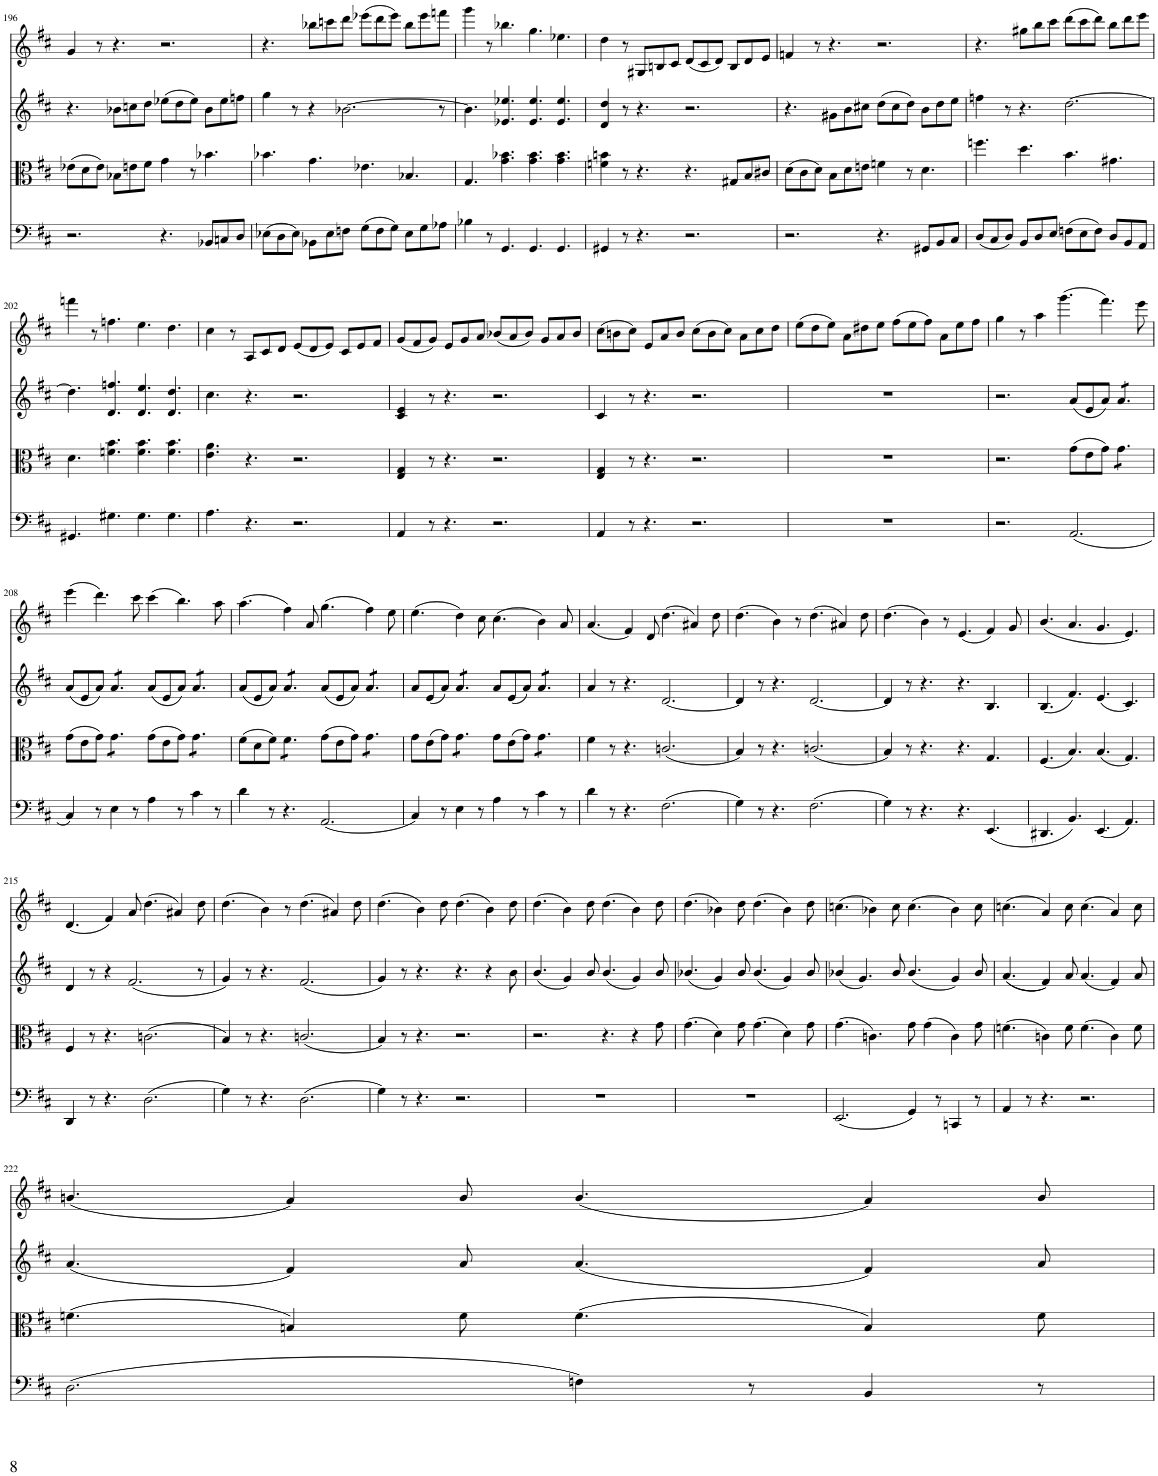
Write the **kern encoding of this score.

**kern	**kern	**kern	**kern
*part4	*part3	*part2	*part1
*staff4	*staff3	*staff2	*staff1
*I"Piano	*I"Piano	*I"Piano	*I"Piano
*I'Pno	*I'Pno	*I'Pno	*I'Pno
!!LO:PB:g=z
*clefF4	*clefC3	*clefG2	*clefG2
*k[f#c#]	*k[f#c#]	*k[f#c#]	*k[f#c#]
*M12/8	*M12/8	*M12/8	*M12/8
=196	=196	=196	=196
2.r	(8e-X\L	4.r	4g/
.	8d\	.	.
.	8e-\J)	.	8r
.	8B-X\L	8b-X\L	4.r
.	8en\	8ccn\	.
.	8f#\J	8dd\J	.
4.r	4g\	(8ee-X\L	2.r
.	.	8dd\	.
.	8r	8ee-\J)	.
8BB-X/L	4.b-X\	8b-\L	.
8Cn/	.	8ee-\	.
8D/J	.	8ffn\J	.
=197	=197	=197	=197
(8E-X\L	4.b-X\	4gg\	4.r
8D\	.	.	.
8E-\J)	.	8r	.
8BB-X\L	4.g\	4r	8bb-X\L
8E-\	.	.	8cccn\
8Fn\J	.	[2.b-X\	8ddd\J
(8G\L	4.e-X\	.	(8eee-X\L
8F\	.	.	8ddd\
8G\J)	.	.	8eee-\J)
8E-\L	4.B-X/	.	8bb-\L
8G\	.	.	8eee-\
8A-X\J	.	8r	8fffn\J
=198	=198	=198	=198
4B-X\	4.G/	4.b-\]	4ggg\
8r	.	.	8r
4.GG/	4.g\ 4.b-X\	4.e-X/ 4.ee-X/	4.bb-X\
4.GG/	4.g\ 4.b-\	4.e-/ 4.ee-/	4.gg\
4.GG/	4.g\ 4.b-\	4.e-/ 4.ee-/	4.ee-X\
=199	=199	=199	=199
4GG#X/	4fn\ 4bn\	4d/ 4dd/	4dd\
8r	8r	8r	8r
4.r	4.r	4.r	8G#X/L
.	.	.	8Bn/
.	.	.	8c#/J
2.r	4.r	2.r	(8d/L
.	.	.	8c#/
.	.	.	8d/J)
.	8G#X/L	.	8B/L
.	8B/	.	8d/
.	8c#X/J	.	8e/J
=200	=200	=200	=200
2.r	(8d\L	4.r	4fn/
.	8c#\	.	.
.	8d\J)	.	8r
.	8B\L	8g#X\L	4.r
.	8d\	8b\	.
.	8en\J	8cc#X\J	.
4.r	4fn\	(8dd\L	2.r
.	.	8cc#\	.
.	8r	8dd\J)	.
8GG#X/L	4.d\	8b\L	.
8BB/	.	8dd\	.
8C#/J	.	8ee\J	.
=201	=201	=201	=201
(8D/L	4.ffn\	4ffn\	4.r
8C#/	.	.	.
8D/J)	.	8r	.
8BB/L	4.dd\	4.r	8gg#X\L
8D/	.	.	8bb\
8E/J	.	.	8ccc#\J
(8Fn\L	4.b\	[2.dd\	(8ddd\L
8E\	.	.	8ccc#\
8F\J)	.	.	8ddd\J)
8D/L	4.g#X\	.	8bb\L
8BB/	.	.	8ddd\
8AA/J	.	.	8eee\J
!!LO:LB:g=z
=202	=202	=202	=202
4.GG#X/	4.d\	4.dd\]	4fffn\
.	.	.	8r
4.G#X\	4.fn\ 4.b\	4.d/ 4.ffn/	4.ffn\
4.G#\	4.f\ 4.b\	4.d/ 4.ee/	4.ee\
4.G#\	4.f\ 4.b\	4.d/ 4.dd/	4.dd\
=203	=203	=203	=203
4.A\	4.e\ 4.a\	4.cc#\	4cc#\
.	.	.	8r
4.r	4.r	4.r	8A/L
.	.	.	8c#/
.	.	.	8d/J
2.r	2.r	2.r	(8e/L
.	.	.	8d/
.	.	.	8e/J)
.	.	.	8c#/L
.	.	.	8e/
.	.	.	8f#/J
=204	=204	=204	=204
4AA/	4E/ 4G/	4c#/ 4e/	(8g/L
.	.	.	8f#/
8r	8r	8r	8g/J)
4.r	4.r	4.r	8e/L
.	.	.	8g/
.	.	.	8a/J
2.r	2.r	2.r	(8b-X/L
.	.	.	8a/
.	.	.	8b-/J)
.	.	.	8g/L
.	.	.	8a/
.	.	.	8b-/J
=205	=205	=205	=205
4AA/	4E/ 4G/	4c#/	(8cc#\L
.	.	.	8bn\
8r	8r	8r	8cc#\J)
4.r	4.r	4.r	8e/L
.	.	.	8a/
.	.	.	8b/J
2.r	2.r	2.r	(8cc#\L
.	.	.	8b\
.	.	.	8cc#\J)
.	.	.	8a\L
.	.	.	8cc#\
.	.	.	8dd\J
=206	=206	=206	=206
1.r	1.r	1.r	(8ee\L
.	.	.	8dd\
.	.	.	8ee\J)
.	.	.	8a\L
.	.	.	8dd#X\
.	.	.	8ee\J
.	.	.	(8ff#\L
.	.	.	8ee\
.	.	.	8ff#\J)
.	.	.	8a\L
.	.	.	8ee\
.	.	.	8ff#\J
=207	=207	=207	=207
2.r	2.r	2.r	4gg\
.	.	.	8r
.	.	.	4aa\
.	.	.	(4.ggg\
(2.AA/	(8g\L	(8a/L	.
.	8e\	8e/	.
.	8g\J)	8a/J)	4.fff#\)
*	*tremolo	*	*
*	*	*tremolo	*
.	8g\L	8a/L	.
.	8g\	8a/	.
.	8g\J	8a/J	8eee\
*	*	*Xtremolo	*
*	*Xtremolo	*	*
!!LO:LB:g=z
=208	=208	=208	=208
4C#/)	(8g\L	(8a/L	(4eee\
.	8e\	8e/	.
8r	8g\J)	8a/J)	4.ddd\)
*	*tremolo	*	*
*	*	*tremolo	*
4E\	8g\L	8a/L	.
.	8g\	8a/	.
8r	8g\J	8a/J	8ccc#\
*	*	*Xtremolo	*
*	*Xtremolo	*	*
4A\	(8g\L	(8a/L	(4ccc#\
.	8e\	8e/	.
8r	8g\J)	8a/J)	4.bb\)
*	*tremolo	*	*
*	*	*tremolo	*
4c#\	8g\L	8a/L	.
.	8g\	8a/	.
8r	8g\J	8a/J	8aa\
*	*	*Xtremolo	*
*	*Xtremolo	*	*
=209	=209	=209	=209
4d\	(8f#\L	(8a/L	(4.aa\
.	8d\	8e/	.
8r	8f#\J)	8a/J)	.
*	*tremolo	*	*
*	*	*tremolo	*
4.r	8f#\L	8a/L	4ff#\)
.	8f#\	8a/	.
.	8f#\J	8a/J	8a/
*	*	*Xtremolo	*
*	*Xtremolo	*	*
(2.AA/	(8g\L	(8a/L	(4.gg\
.	8e\	8e/	.
.	8g\J)	8a/J)	.
*	*tremolo	*	*
*	*	*tremolo	*
.	8g\L	8a/L	4ff#\)
.	8g\	8a/	.
.	8g\J	8a/J	8ee\
*	*	*Xtremolo	*
*	*Xtremolo	*	*
=210	=210	=210	=210
4C#/)	8g\L	8a/L	(4.ee\
.	(8e\	(8e/	.
8r	8g\J)	8a/J)	.
*	*tremolo	*	*
*	*	*tremolo	*
4E\	8g\L	8a/L	4dd\)
.	8g\	8a/	.
8r	8g\J	8a/J	8cc#\
*	*	*Xtremolo	*
*	*Xtremolo	*	*
4A\	8g\L	8a/L	(4.cc#\
.	(8e\	(8e/	.
8r	8g\J)	8a/J)	.
*	*tremolo	*	*
*	*	*tremolo	*
4c#\	8g\L	8a/L	4b\)
.	8g\	8a/	.
8r	8g\J	8a/J	8a/
*	*	*Xtremolo	*
*	*Xtremolo	*	*
=211	=211	=211	=211
4d\	4f#\	4a/	(4.a/
8r	8r	8r	.
4.r	4.r	4.r	4f#/)
.	.	.	8d/
(2.F#\	(2.cn/	[2.d/	(4.dd\
.	.	.	4a#X/)
.	.	.	8dd\
=212	=212	=212	=212
4G\)	4B/)	4d/]	(4.dd\
8r	8r	8r	.
4.r	4.r	4.r	4b\)
.	.	.	8r
(2.F#\	(2.cn/	[2.d/	(4.dd\
.	.	.	4a#X/)
.	.	.	8dd\
=213	=213	=213	=213
4G\)	4B/)	4d/]	(4.dd\
8r	8r	8r	.
4.r	4.r	4.r	4b\)
.	.	.	8r
4.r	4.r	4.r	(4.e/
(4.EE/	4.G/	4.B/	4f#/)
.	.	.	8g/
=214	=214	=214	=214
4.DD#X/	(4.F#/	(4.B/	(4.b/
4.BB/)	4.B/)	4.f#/)	4.a/
(4.EE/	(4.B/	(4.e/	4.g/
4.AA/)	4.G/)	4.c#/)	4.e/)
!!LO:LB:g=z
=215	=215	=215	=215
4DD/	4F#/	4d/	(4.d/
8r	8r	8r	.
4.r	4.r	4r	4f#/)
.	.	(2.f#/	8a/
(2.D\	(2.cn\	.	(4.dd\
.	.	.	4a#X/)
.	.	8r	8dd\
=216	=216	=216	=216
4G\)	4B/)	4g/)	(4.dd\
8r	8r	8r	.
4.r	4.r	4.r	4b\)
.	.	.	8r
(2.D\	(2.cn/	(2.f#/	(4.dd\
.	.	.	4a#X/)
.	.	.	8dd\
=217	=217	=217	=217
4G\)	4B/)	4g/)	(4.dd\
8r	8r	8r	.
4.r	4.r	4.r	4b\)
.	.	.	8dd\
2.r	2.r	4.r	(4.dd\
.	.	4r	4b\)
.	.	8b\	8dd\
=218	=218	=218	=218
1.r	2.r	(4.b/	(4.dd\
.	.	4g/)	4b\)
.	.	8b/	8dd\
.	4.r	(4.b/	(4.dd\
.	4r	4g/)	4b\)
.	8g\	8b/	8dd\
=219	=219	=219	=219
1.r	(4.g\	(4.b-X/	(4.dd\
.	4d\)	4g/)	4b-X\)
.	8g\	8b-/	8dd\
.	(4.g\	(4.b-/	(4.dd\
.	4d\)	4g/)	4b-\)
.	8g\	8b-/	8dd\
=220	=220	=220	=220
(2.EE/	(4.g\	(4b-X/	(4.ccn\
.	.	4.g/)	.
.	4.cn\)	.	4b-X\)
.	.	8b-/	8cc\
4GG/)	8g\	(4.b-/	(4.cc\
.	(4g\	.	.
8r	.	.	.
4CCn/	4c\)	4g/)	4b-\)
8r	8g\	8b-/	8cc\
=221	=221	=221	=221
4AA/	(4.fn\	((4.a/	(4.ccn\
8r	.	.	.
4.r	4cn\)	4f#/))	4a/)
.	8f\	8a/	8cc\
2.r	(4.f\	(4.a/	(4.cc\
.	4c\)	4f#/)	4a/)
.	8f\	8a/	8cc\
!!LO:LB:g=z
=222	=222	=222	=222
(2.D\	(4.fn\	(4.a/	(4.bn/
.	4Bn/)	4f#/)	4a/)
.	8f\	8a/	8b/
4Fn\)	(4.f\	(4.a/	(4.b/
8r	.	.	.
4BB/	4B/)	4f#/)	4a/)
8r	8f\	8a/	8b/
=	=	=	=
*-	*-	*-	*-
